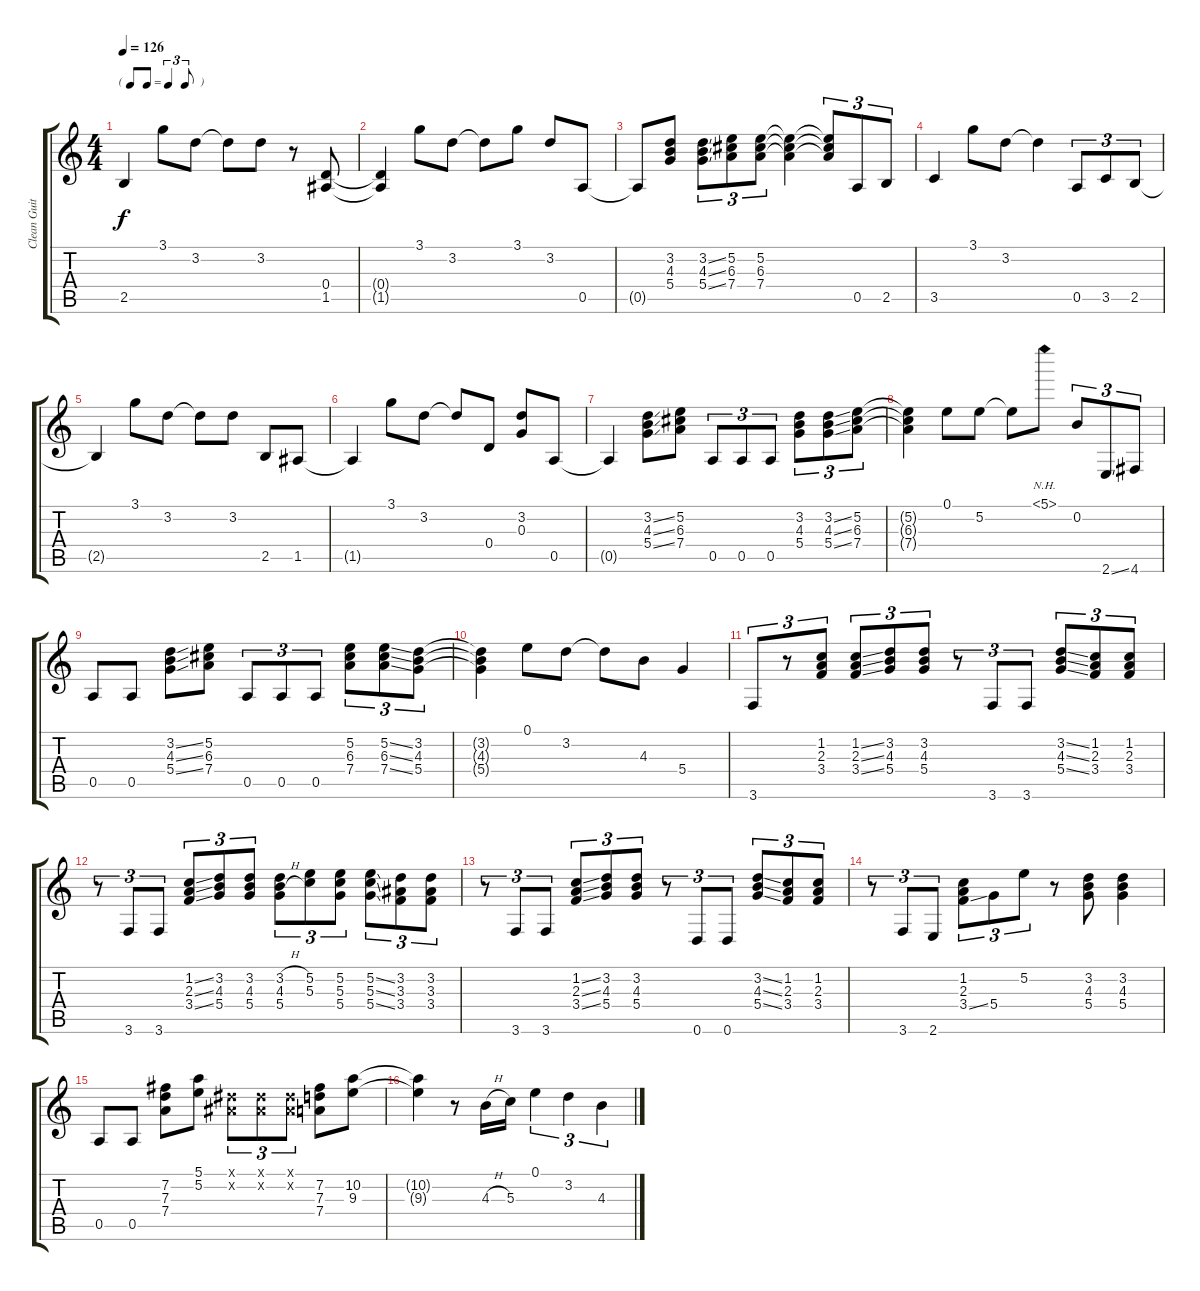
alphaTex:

\track ("Clean Guitar" "Clean Guit") {instrument acousticguitarsteel}
\staff {score tabs}
\tuning (E4 B3 G3 D3 A2 D2) {hide}
\ts (4 4)
\tf triplet8th
\tempo 126
\clef g2
\ks c
2.5.4{dy f} 3.1.8 3.2.8 3.2{t}.8 3.2.8 r.8 (0.4 1.5).8 |
(0.4{t} 1.5{t}).4 3.1.8 3.2.8 3.2{t}.8 3.1.8 3.2.8 0.5.8 |
0.5{t}.8 (3.2 4.3 5.4).8 (3.2{ss} 4.3{ss} 5.4{ss}).8{tu (3 2)} (5.2 6.3 7.4).8{tu (3 2)} (5.2 6.3 7.4).8{tu (3 2)} (5.2{t} 6.3{t} 7.4{t}).4 (5.2{t} 6.3{t} 7.4{t}).8{tu (3 2)} 0.5.8{tu (3 2)} 2.5.8{tu (3 2)} |
3.5.4 3.1.8 3.2.8 3.2{t}.4 0.5.8{tu (3 2)} 3.5.8{tu (3 2)} 2.5.8{tu (3 2)} |
2.5{t}.4 3.1.8 3.2.8 3.2{t}.8 3.2.8 2.5.8 1.5.8 |
1.5{t}.4 3.1.8 3.2.8 3.2{t}.8 0.4.8 (3.2 0.3).8 0.5.8 |
0.5{t}.4 (3.2{ss} 4.3{ss} 5.4{ss}).8 (5.2 6.3 7.4).8 0.5.8{tu (3 2)} 0.5.8{tu (3 2)} 0.5.8{tu (3 2)} (3.2 4.3 5.4).8{tu (3 2)} (3.2{ss} 4.3{ss} 5.4{ss}).8{tu (3 2)} (5.2 6.3 7.4).8{tu (3 2)} |
(5.2{t} 6.3{t} 7.4{t}).4 0.1.8 5.2.8 5.2{t}.8 5.1{nh}.8 0.2.8{tu (3 2)} 2.6{ss}.8{tu (3 2)} 4.6.8{tu (3 2)} |
0.5.8 0.5.8 (3.2{ss} 4.3{ss} 5.4{ss}).8 (5.2 6.3 7.4).8 0.5.8{tu (3 2)} 0.5.8{tu (3 2)} 0.5.8{tu (3 2)} (5.2 6.3 7.4).8{tu (3 2)} (5.2{ss} 6.3{ss} 7.4{ss}).8{tu (3 2)} (3.2 4.3 5.4).8{tu (3 2)} |
(3.2{t} 4.3{t} 5.4{t}).4 0.1.8 3.2.8 3.2{t}.8 4.3.8 5.4.4 |
3.6.8{tu (3 2)} r.8{tu (3 2)} (1.2 2.3 3.4).8{tu (3 2)} (1.2{ss} 2.3{ss} 3.4{ss}).8{tu (3 2)} (3.2 4.3 5.4).8{tu (3 2)} (3.2 4.3 5.4).8{tu (3 2)} r.8{tu (3 2)} 3.6.8{tu (3 2)} 3.6.8{tu (3 2)} (3.2{ss} 4.3{ss} 5.4{ss}).8{tu (3 2)} (1.2 2.3 3.4).8{tu (3 2)} (1.2 2.3 3.4).8{tu (3 2)} |
r.8{tu (3 2)} 3.6.8{tu (3 2)} 3.6.8{tu (3 2)} (1.2{ss} 2.3{ss} 3.4{ss}).8{tu (3 2)} (3.2 4.3 5.4).8{tu (3 2)} (3.2 4.3 5.4).8{tu (3 2)} (3.2{h} 4.3{h} 5.4).8{tu (3 2)} (5.2 5.3).8{tu (3 2)} (5.2 5.3 5.4).8{tu (3 2)} (5.2{ss} 5.3{ss} 5.4{ss}).8{tu (3 2)} (3.2 3.3 3.4).8{tu (3 2)} (3.2 3.3 3.4).8{tu (3 2)} |
r.8{tu (3 2)} 3.6.8{tu (3 2)} 3.6.8{tu (3 2)} (1.2{ss} 2.3{ss} 3.4{ss}).8{tu (3 2)} (3.2 4.3 5.4).8{tu (3 2)} (3.2 4.3 5.4).8{tu (3 2)} r.8{tu (3 2)} 0.6.8{tu (3 2)} 0.6.8{tu (3 2)} (3.2{ss} 4.3{ss} 5.4{ss}).8{tu (3 2)} (1.2 2.3 3.4).8{tu (3 2)} (1.2 2.3 3.4).8{tu (3 2)} |
r.8{tu (3 2)} 3.6.8{tu (3 2)} 2.6.8{tu (3 2)} (1.2 2.3 3.4{ss}).8{tu (3 2)} 5.4.8{tu (3 2)} 5.2.8{tu (3 2)} r.8 (3.2 4.3 5.4).8 (3.2 4.3 5.4).4 |
0.5.8 0.5.8 (7.2 7.3 7.4).8 (5.1 5.2).8 (-1.1{x} -1.2{x}).8{tu (3 2)} (-1.1{x} -1.2{x}).8{tu (3 2)} (-1.1{x} -1.2{x}).8{tu (3 2)} (7.2 7.3 7.4).8 (10.2 9.3).8 |
(10.2{t} 9.3{t}).4 r.8 4.3{h}.16 5.3.16 0.1.4{tu (3 2)} 3.2.4{tu (3 2)} 4.3.4{tu (3 2)}
